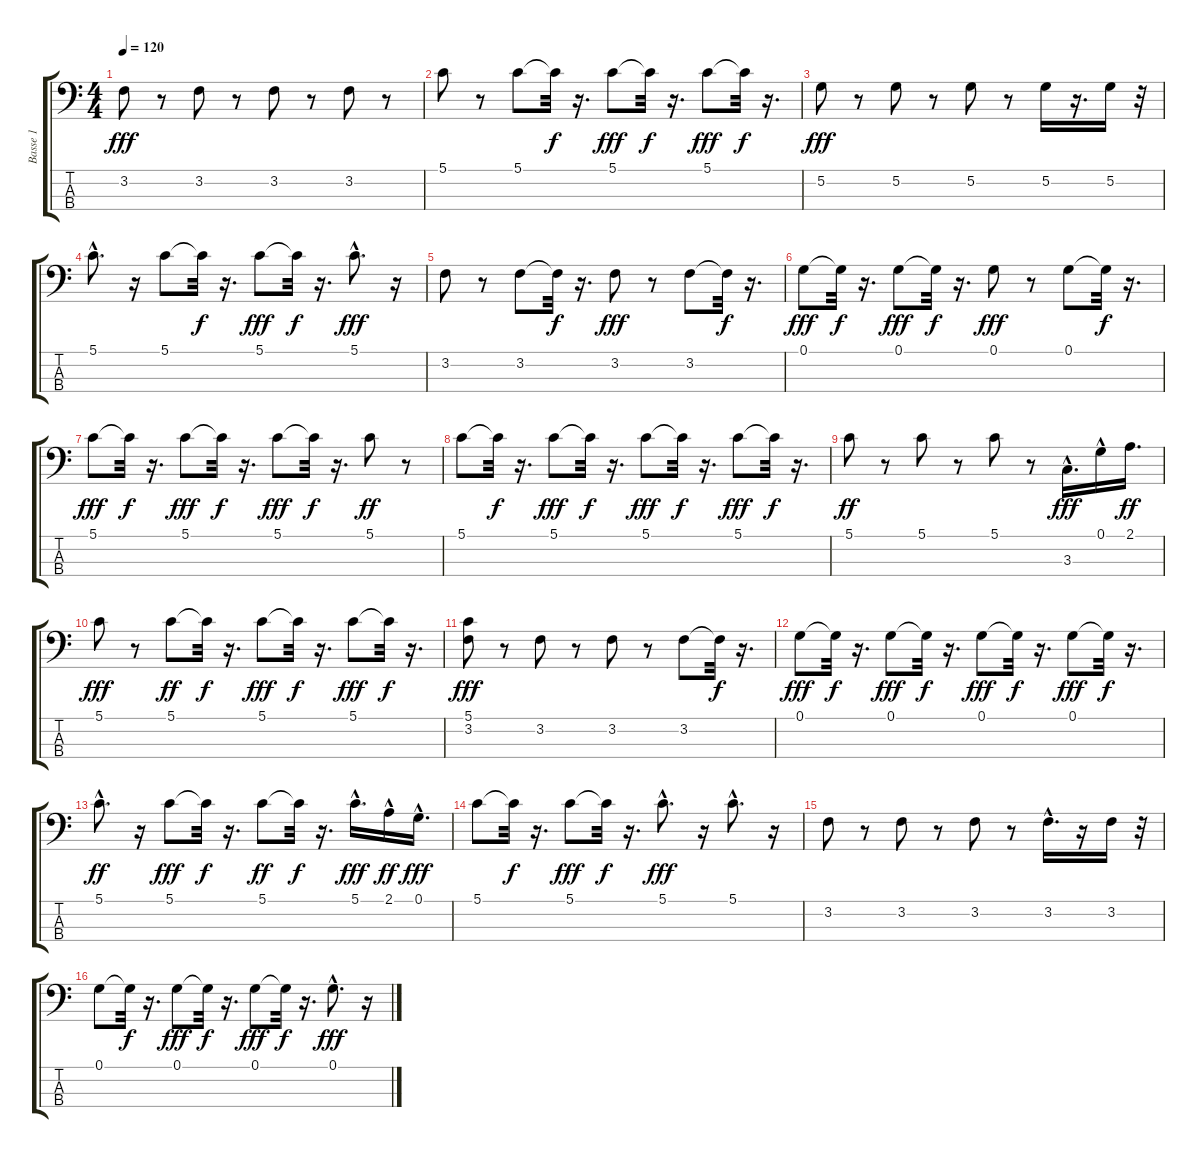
\track ("Basse 1" "Basse 1") {instrument electricbassfinger}
\staff {score tabs}
\tuning (G2 D2 A1 E1) {hide}
\ts (4 4)
\tempo 120
\clef f4
\ks c
3.2.8{dy fff} r.8 3.2.8 r.8 3.2.8 r.8 3.2.8 r.8 |
5.1.8 r.8 5.1.8 5.1{t}.32{dy f} r.16{d} 5.1.8{dy fff} 5.1{t}.32{dy f} r.16{d} 5.1.8{dy fff} 5.1{t}.32{dy f} r.16{d} |
5.2.8{dy fff} r.8 5.2.8 r.8 5.2.8 r.8 5.2.16 r.16{d} 5.2.16 r.32 |
5.1{hac}.8{d} r.16 5.1.8 5.1{t}.32{dy f} r.16{d} 5.1.8{dy fff} 5.1{t}.32{dy f} r.16{d} 5.1{hac}.8{d dy fff} r.16 |
3.2.8 r.8 3.2.8 3.2{t}.32{dy f} r.16{d} 3.2.8{dy fff} r.8 3.2.8 3.2{t}.32{dy f} r.16{d} |
0.1.8{dy fff} 0.1{t}.32{dy f} r.16{d} 0.1.8{dy fff} 0.1{t}.32{dy f} r.16{d} 0.1.8{dy fff} r.8 0.1.8 0.1{t}.32{dy f} r.16{d} |
5.1.8{dy fff} 5.1{t}.32{dy f} r.16{d} 5.1.8{dy fff} 5.1{t}.32{dy f} r.16{d} 5.1.8{dy fff} 5.1{t}.32{dy f} r.16{d} 5.1.8{dy ff} r.8 |
5.1.8 5.1{t}.32{dy f} r.16{d} 5.1.8{dy fff} 5.1{t}.32{dy f} r.16{d} 5.1.8{dy fff} 5.1{t}.32{dy f} r.16{d} 5.1.8{dy fff} 5.1{t}.32{dy f} r.16{d} |
5.1.8{dy ff} r.8 5.1.8 r.8 5.1.8 r.8 3.3{hac}.16{d dy fff} 0.1{hac}.16 2.1.16{d dy ff} |
5.1.8{dy fff} r.8 5.1.8{dy ff} 5.1{t}.32{dy f} r.16{d} 5.1.8{dy fff} 5.1{t}.32{dy f} r.16{d} 5.1.8{dy fff} 5.1{t}.32{dy f} r.16{d} |
(5.1 3.2).8{dy fff} r.8 3.2.8 r.8 3.2.8 r.8 3.2.8 3.2{t}.32{dy f} r.16{d} |
0.1.8{dy fff} 0.1{t}.32{dy f} r.16{d} 0.1.8{dy fff} 0.1{t}.32{dy f} r.16{d} 0.1.8{dy fff} 0.1{t}.32{dy f} r.16{d} 0.1.8{dy fff} 0.1{t}.32{dy f} r.16{d} |
5.1{hac}.8{d dy ff} r.16 5.1.8{dy fff} 5.1{t}.32{dy f} r.16{d} 5.1.8{dy ff} 5.1{t}.32{dy f} r.16{d} 5.1{hac}.16{d dy fff} 2.1{hac}.16{dy ff} 0.1{hac}.16{d dy fff} |
5.1.8 5.1{t}.32{dy f} r.16{d} 5.1.8{dy fff} 5.1{t}.32{dy f} r.16{d} 5.1{hac}.8{d dy fff} r.16 5.1{hac}.8{d} r.16 |
3.2.8 r.8 3.2.8 r.8 3.2.8 r.8 3.2{hac}.16{d} r.16 3.2.16 r.32 |
0.1.8 0.1{t}.32{dy f} r.16{d} 0.1.8{dy fff} 0.1{t}.32{dy f} r.16{d} 0.1.8{dy fff} 0.1{t}.32{dy f} r.16{d} 0.1{hac}.8{d dy fff} r.16
